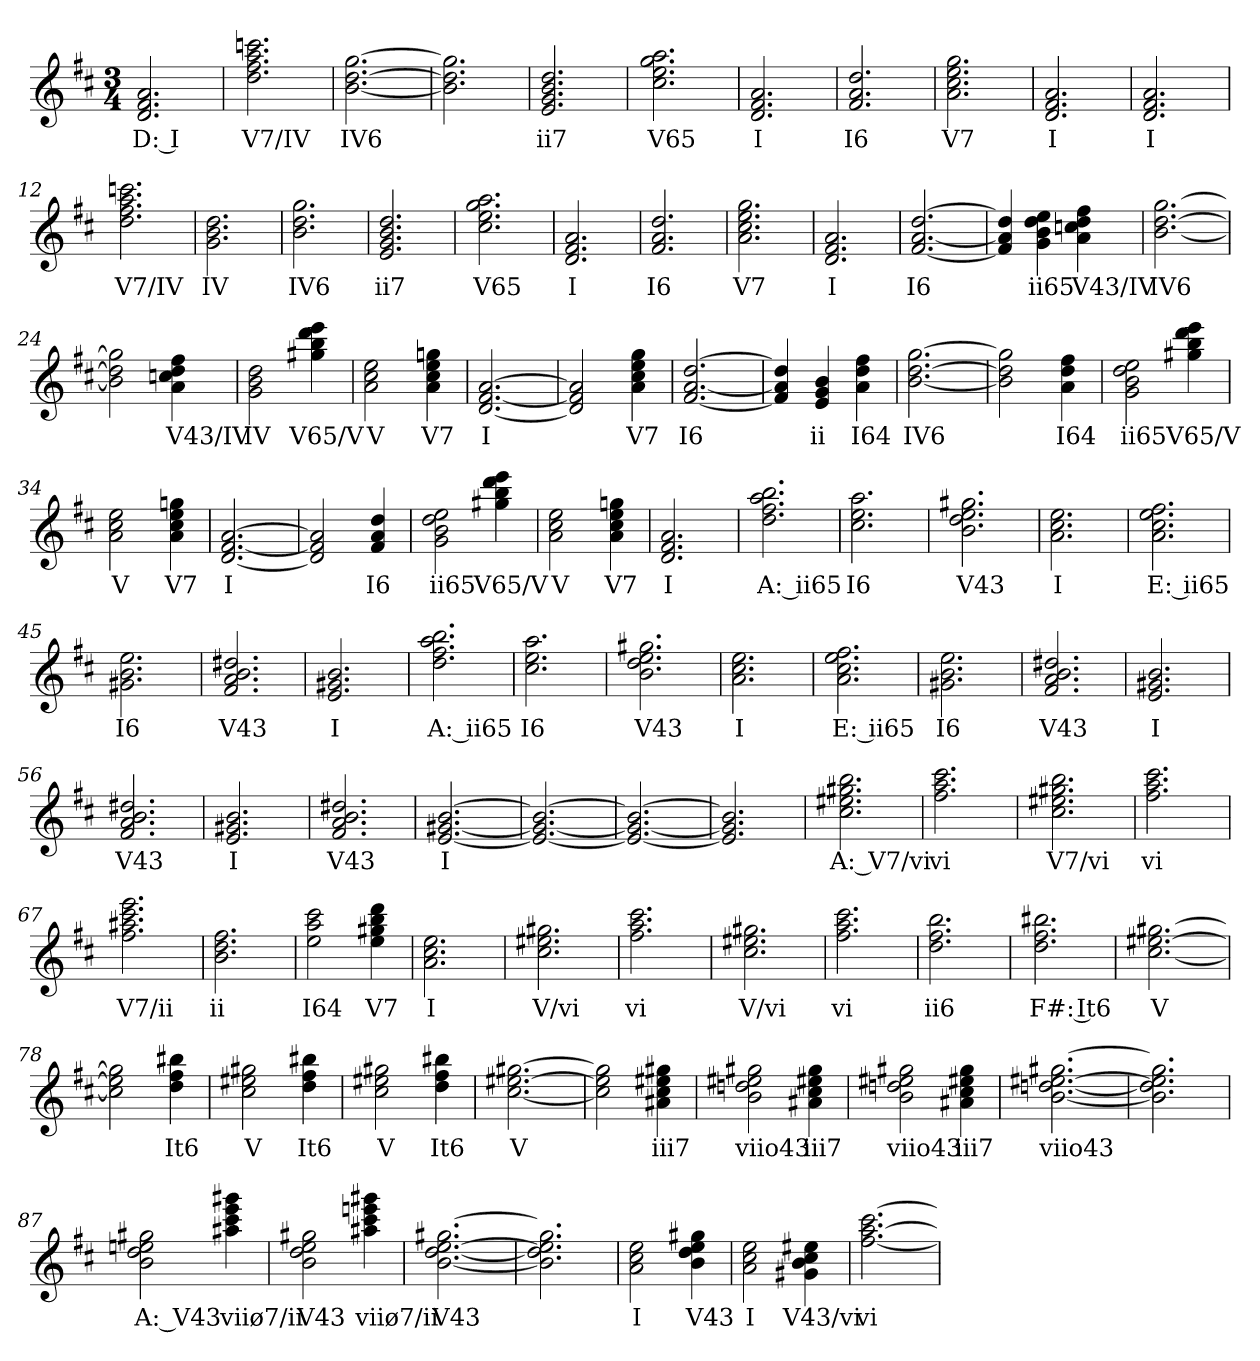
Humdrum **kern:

**kern	**text
*part1	*part1
*staff1	*staff1
*k[f#c#]	*
*D:	*
*M3/4	*
=1	=1
2.d 2.f# 2.a	D: I
=2	=2
2.dd 2.ff# 2.aa 2.cccn	V7/IV
=3	=3
[2.b [2.dd [2.gg	IV6
=4	=4
2.b] 2.dd] 2.gg]	.
=5	=5
2.e 2.g 2.b 2.dd	ii7
=6	=6
2.cc# 2.ee 2.gg 2.aa	V65
=7	=7
2.d 2.f# 2.a	I
=8	=8
2.f# 2.a 2.dd	I6
=9	=9
2.a 2.cc# 2.ee 2.gg	V7
=10	=10
2.d 2.f# 2.a	I
=11	=11
2.d 2.f# 2.a	I
=12	=12
2.dd 2.ff# 2.aa 2.cccn	V7/IV
=13	=13
2.g 2.b 2.dd	IV
=14	=14
2.b 2.dd 2.gg	IV6
=15	=15
2.e 2.g 2.b 2.dd	ii7
=16	=16
2.cc# 2.ee 2.gg 2.aa	V65
=17	=17
2.d 2.f# 2.a	I
=18	=18
2.f# 2.a 2.dd	I6
=19	=19
2.a 2.cc# 2.ee 2.gg	V7
=20	=20
2.d 2.f# 2.a	I
=21	=21
[2.f# [2.a [2.dd	I6
=22	=22
4f#] 4a] 4dd]	.
4g 4b 4dd 4ee	ii65
4a 4ccn 4dd 4ff#	V43/IV
=23	=23
[2.b [2.dd [2.gg	IV6
=24	=24
2b] 2dd] 2gg]	.
4a 4ccn 4dd 4ff#	V43/IV
=25	=25
2g 2b 2dd	IV
4gg#X 4bb 4ddd 4eee	V65/V
=26	=26
2a 2cc# 2ee	V
4a 4cc# 4ee 4ggn	V7
=27	=27
[2.d [2.f# [2.a	I
=28	=28
2d] 2f#] 2a]	.
4a 4cc# 4ee 4gg	V7
=29	=29
[2.f# [2.a [2.dd	I6
=30	=30
4f#] 4a] 4dd]	.
4e 4g 4b	ii
4a 4dd 4ff#	I64
=31	=31
[2.b [2.dd [2.gg	IV6
=32	=32
2b] 2dd] 2gg]	.
4a 4dd 4ff#	I64
=33	=33
2g 2b 2dd 2ee	ii65
4gg#X 4bb 4ddd 4eee	V65/V
=34	=34
2a 2cc# 2ee	V
4a 4cc# 4ee 4ggn	V7
=35	=35
[2.d [2.f# [2.a	I
=36	=36
2d] 2f#] 2a]	.
4f# 4a 4dd	I6
=37	=37
2g 2b 2dd 2ee	ii65
4gg#X 4bb 4ddd 4eee	V65/V
=38	=38
2a 2cc# 2ee	V
4a 4cc# 4ee 4ggn	V7
=39	=39
2.d 2.f# 2.a	I
=40	=40
2.dd 2.ff# 2.aa 2.bb	A: ii65
=41	=41
2.cc# 2.ee 2.aa	I6
=42	=42
2.b 2.dd 2.ee 2.gg#X	V43
=43	=43
2.a 2.cc# 2.ee	I
=44	=44
2.a 2.cc# 2.ee 2.ff#	E: ii65
=45	=45
2.g#X 2.b 2.ee	I6
=46	=46
2.f# 2.a 2.b 2.dd#X	V43
=47	=47
2.e 2.g#X 2.b	I
=48	=48
2.dd 2.ff# 2.aa 2.bb	A: ii65
=49	=49
2.cc# 2.ee 2.aa	I6
=50	=50
2.b 2.dd 2.ee 2.gg#X	V43
=51	=51
2.a 2.cc# 2.ee	I
=52	=52
2.a 2.cc# 2.ee 2.ff#	E: ii65
=53	=53
2.g#X 2.b 2.ee	I6
=54	=54
2.f# 2.a 2.b 2.dd#X	V43
=55	=55
2.e 2.g#X 2.b	I
=56	=56
2.f# 2.a 2.b 2.dd#X	V43
=57	=57
2.e 2.g#X 2.b	I
=58	=58
2.f# 2.a 2.b 2.dd#X	V43
=59	=59
[2.e [2.g#X [2.b	I
=60	=60
2.e_ 2.g#_ 2.b_	.
=61	=61
2.e_ 2.g#_ 2.b_	.
=62	=62
2.e] 2.g#] 2.b]	.
=63	=63
2.cc# 2.ee#X 2.gg#X 2.bb	A: V7/vi
=64	=64
2.ff# 2.aa 2.ccc#	vi
=65	=65
2.cc# 2.ee#X 2.gg#X 2.bb	V7/vi
=66	=66
2.ff# 2.aa 2.ccc#	vi
=67	=67
2.ff# 2.aa#X 2.ccc# 2.eee	V7/ii
=68	=68
2.b 2.dd 2.ff#	ii
=69	=69
2ee 2aa 2ccc#	I64
4ee 4gg#X 4bb 4ddd	V7
=70	=70
2.a 2.cc# 2.ee	I
=71	=71
2.cc# 2.ee#X 2.gg#X	V/vi
=72	=72
2.ff# 2.aa 2.ccc#	vi
=73	=73
2.cc# 2.ee#X 2.gg#X	V/vi
=74	=74
2.ff# 2.aa 2.ccc#	vi
=75	=75
2.dd 2.ff# 2.bb	ii6
=76	=76
2.dd 2.ff# 2.bb#X	F#: It6
=77	=77
[2.cc# [2.ee#X [2.gg#X	V
=78	=78
2cc#] 2ee#] 2gg#]	.
4dd 4ff# 4bb#X	It6
=79	=79
2cc# 2ee#X 2gg#X	V
4dd 4ff# 4bb#X	It6
=80	=80
2cc# 2ee#X 2gg#X	V
4dd 4ff# 4bb#X	It6
=81	=81
[2.cc# [2.ee#X [2.gg#X	V
=82	=82
2cc#] 2ee#] 2gg#]	.
4a#X 4cc# 4ee#X 4gg#X	iii7
=83	=83
2b 2ddn 2ee#X 2gg#X	viio43
4a#X 4cc# 4ee#X 4gg#	iii7
=84	=84
2b 2ddn 2ee#X 2gg#X	viio43
4a#X 4cc# 4ee#X 4gg#	iii7
=85	=85
[2.b [2.ddn [2.ee#X [2.gg#X	viio43
=86	=86
2.b] 2.dd] 2.ee#] 2.gg#]	.
=87	=87
2b 2dd 2een 2gg#X	A: V43
4aa#X 4ccc# 4eee 4ggg#X	viiø7/ii
=88	=88
2b 2dd 2ee 2gg#X	V43
4aa#X 4ccc# 4eeen 4ggg#X	viiø7/ii
=89	=89
[2.b [2.dd [2.ee [2.gg#X	V43
=90	=90
2.b] 2.dd] 2.ee] 2.gg#]	.
=91	=91
2a 2cc# 2ee	I
4b 4dd 4ee 4gg#X	V43
=92	=92
2a 2cc# 2ee	I
4g#X 4b 4cc# 4ee#X	V43/vi
=93	=93
[2.ff# [2.aa [2.ccc#	vi
=	=
*-	*-
